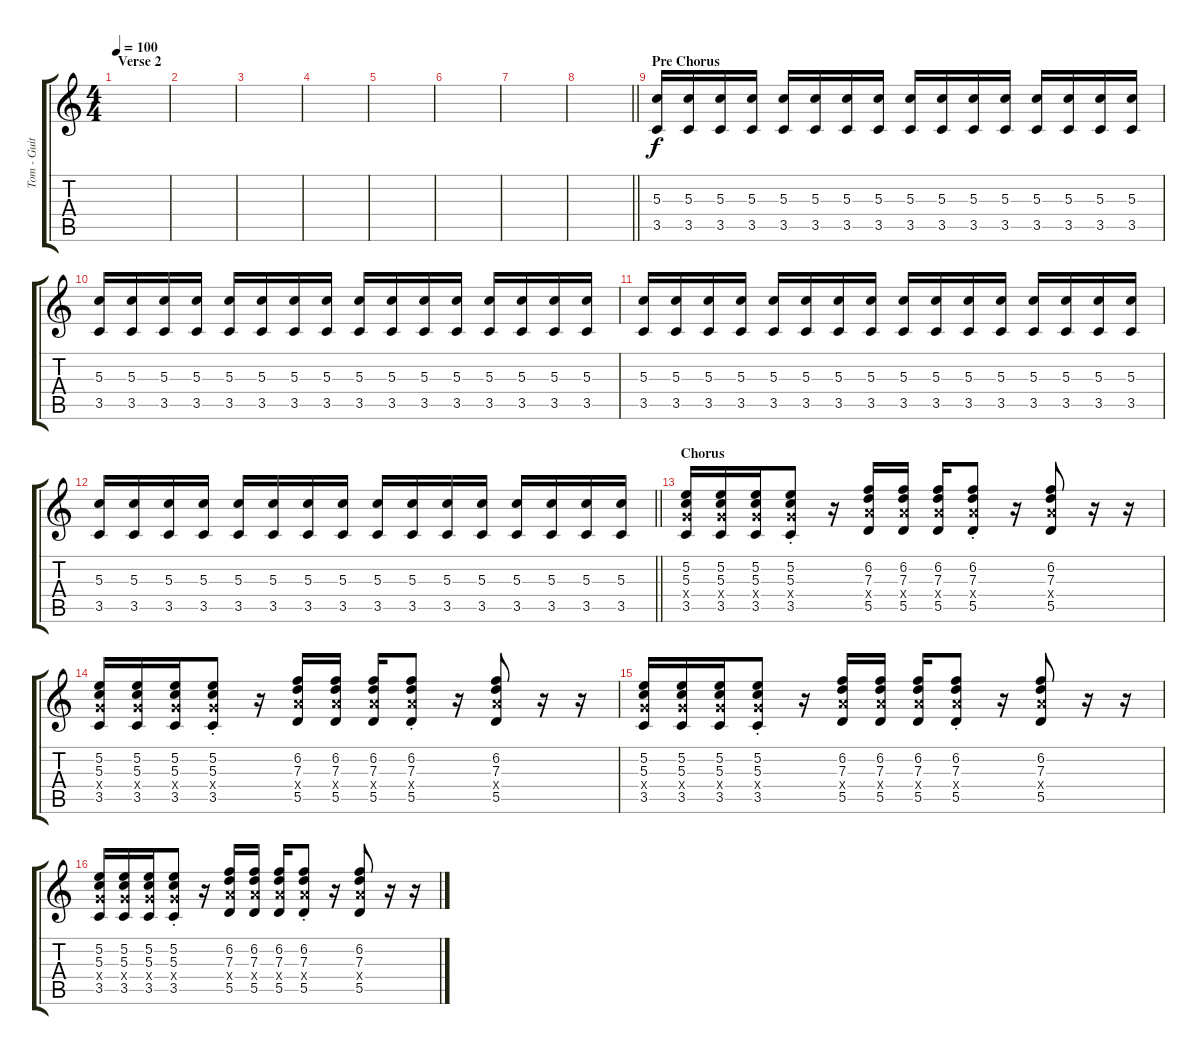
\track ("Tom - Guitar 2" "Tom - Guit") {instrument overdrivenguitar}
\staff {score tabs}
\tuning (E4 B3 G3 D3 A2 E2) {hide}
\ts (4 4)
\section ("" "Verse 2")
\tempo 100
\clef g2
\ks c
|
|
|
|
|
|
|
\barLineRight lightlight
|
\section ("" "Pre Chorus")
(5.3 3.5).16 (5.3 3.5).16 (5.3 3.5).16 (5.3 3.5).16 (5.3 3.5).16 (5.3 3.5).16 (5.3 3.5).16 (5.3 3.5).16 (5.3 3.5).16 (5.3 3.5).16 (5.3 3.5).16 (5.3 3.5).16 (5.3 3.5).16 (5.3 3.5).16 (5.3 3.5).16 (5.3 3.5).16 |
(5.3 3.5).16 (5.3 3.5).16 (5.3 3.5).16 (5.3 3.5).16 (5.3 3.5).16 (5.3 3.5).16 (5.3 3.5).16 (5.3 3.5).16 (5.3 3.5).16 (5.3 3.5).16 (5.3 3.5).16 (5.3 3.5).16 (5.3 3.5).16 (5.3 3.5).16 (5.3 3.5).16 (5.3 3.5).16 |
(5.3 3.5).16 (5.3 3.5).16 (5.3 3.5).16 (5.3 3.5).16 (5.3 3.5).16 (5.3 3.5).16 (5.3 3.5).16 (5.3 3.5).16 (5.3 3.5).16 (5.3 3.5).16 (5.3 3.5).16 (5.3 3.5).16 (5.3 3.5).16 (5.3 3.5).16 (5.3 3.5).16 (5.3 3.5).16 |
\barLineRight lightlight
(5.3 3.5).16 (5.3 3.5).16 (5.3 3.5).16 (5.3 3.5).16 (5.3 3.5).16 (5.3 3.5).16 (5.3 3.5).16 (5.3 3.5).16 (5.3 3.5).16 (5.3 3.5).16 (5.3 3.5).16 (5.3 3.5).16 (5.3 3.5).16 (5.3 3.5).16 (5.3 3.5).16 (5.3 3.5).16 |
\section ("" "Chorus")
(5.2 5.3 5.4{x} 3.5).16 (5.2 5.3 5.4{x} 3.5).16 (5.2 5.3 5.4{x} 3.5).16 (5.2{st} 5.3{st} 5.4{x} 3.5{st}).8 r.16 (6.2 7.3 7.4{x} 5.5).16 (6.2 7.3 7.4{x} 5.5).16 (6.2 7.3 7.4{x} 5.5).16 (6.2{st} 7.3{st} 7.4{x} 5.5{st}).8 r.16 (6.2 7.3 7.4{x} 5.5).8 r.16 r.16 |
(5.2 5.3 5.4{x} 3.5).16 (5.2 5.3 5.4{x} 3.5).16 (5.2 5.3 5.4{x} 3.5).16 (5.2{st} 5.3{st} 5.4{x} 3.5{st}).8 r.16 (6.2 7.3 7.4{x} 5.5).16 (6.2 7.3 7.4{x} 5.5).16 (6.2 7.3 7.4{x} 5.5).16 (6.2{st} 7.3{st} 7.4{x} 5.5{st}).8 r.16 (6.2 7.3 7.4{x} 5.5).8 r.16 r.16 |
(5.2 5.3 5.4{x} 3.5).16 (5.2 5.3 5.4{x} 3.5).16 (5.2 5.3 5.4{x} 3.5).16 (5.2{st} 5.3{st} 5.4{x} 3.5{st}).8 r.16 (6.2 7.3 7.4{x} 5.5).16 (6.2 7.3 7.4{x} 5.5).16 (6.2 7.3 7.4{x} 5.5).16 (6.2{st} 7.3{st} 7.4{x} 5.5{st}).8 r.16 (6.2 7.3 7.4{x} 5.5).8 r.16 r.16 |
(5.2 5.3 5.4{x} 3.5).16 (5.2 5.3 5.4{x} 3.5).16 (5.2 5.3 5.4{x} 3.5).16 (5.2{st} 5.3{st} 5.4{x} 3.5{st}).8 r.16 (6.2 7.3 7.4{x} 5.5).16 (6.2 7.3 7.4{x} 5.5).16 (6.2 7.3 7.4{x} 5.5).16 (6.2{st} 7.3{st} 7.4{x} 5.5{st}).8 r.16 (6.2 7.3 7.4{x} 5.5).8 r.16 r.16
